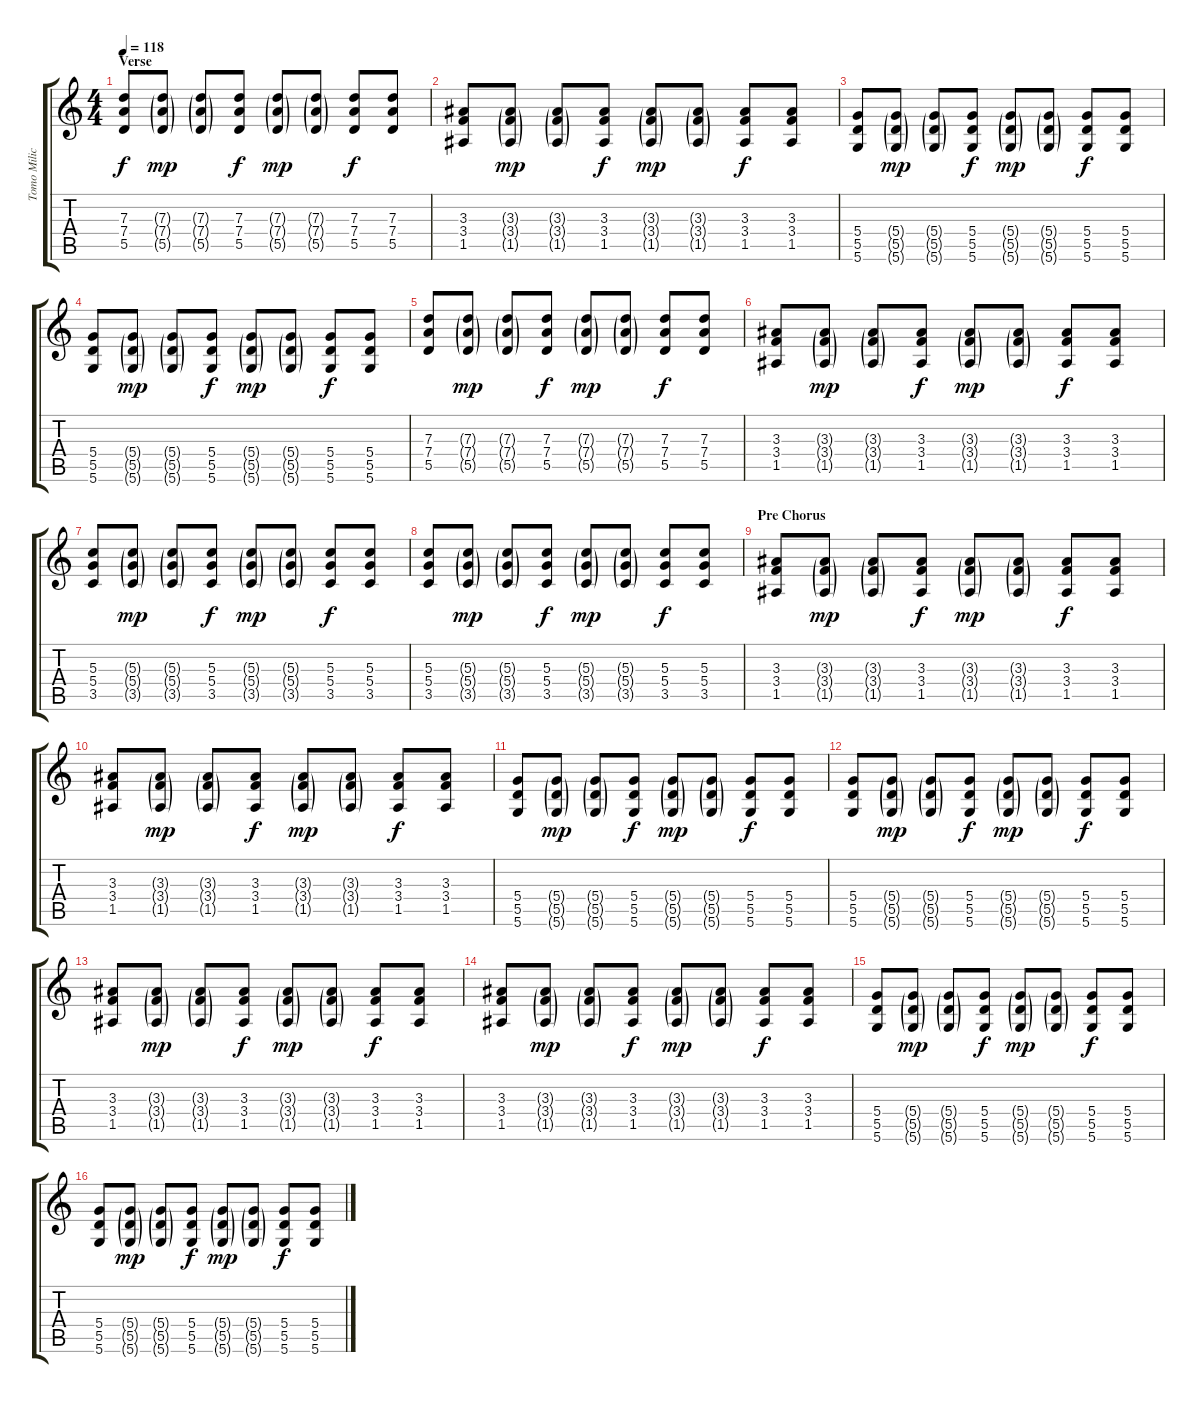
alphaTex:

\track ("Tomo Milicevic" "Tomo Milic") {instrument acousticguitarsteel}
\staff {score tabs}
\tuning (E4 B3 G3 D3 A2 D2) {hide}
\ts (4 4)
\section ("" "Verse")
\tempo 118
\clef g2
\ks c
(7.3 7.4 5.5).8{dy f volume 9} (7.3{g} 7.4{g} 5.5{g}).8{dy mp} (7.3{g} 7.4{g} 5.5{g}).8 (7.3 7.4 5.5).8{dy f} (7.3{g} 7.4{g} 5.5{g}).8{dy mp} (7.3{g} 7.4{g} 5.5{g}).8 (7.3 7.4 5.5).8{dy f} (7.3 7.4 5.5).8 |
(3.3 3.4 1.5).8 (3.3{g} 3.4{g} 1.5{g}).8{dy mp} (3.3{g} 3.4{g} 1.5{g}).8 (3.3 3.4 1.5).8{dy f} (3.3{g} 3.4{g} 1.5{g}).8{dy mp} (3.3{g} 3.4{g} 1.5{g}).8 (3.3 3.4 1.5).8{dy f} (3.3 3.4 1.5).8 |
(5.4 5.5 5.6).8 (5.4{g} 5.5{g} 5.6{g}).8{dy mp} (5.4{g} 5.5{g} 5.6{g}).8 (5.4 5.5 5.6).8{dy f} (5.4{g} 5.5{g} 5.6{g}).8{dy mp} (5.4{g} 5.5{g} 5.6{g}).8 (5.4 5.5 5.6).8{dy f} (5.4 5.5 5.6).8 |
(5.4 5.5 5.6).8 (5.4{g} 5.5{g} 5.6{g}).8{dy mp} (5.4{g} 5.5{g} 5.6{g}).8 (5.4 5.5 5.6).8{dy f} (5.4{g} 5.5{g} 5.6{g}).8{dy mp} (5.4{g} 5.5{g} 5.6{g}).8 (5.4 5.5 5.6).8{dy f} (5.4 5.5 5.6).8 |
(7.3 7.4 5.5).8 (7.3{g} 7.4{g} 5.5{g}).8{dy mp} (7.3{g} 7.4{g} 5.5{g}).8 (7.3 7.4 5.5).8{dy f} (7.3{g} 7.4{g} 5.5{g}).8{dy mp} (7.3{g} 7.4{g} 5.5{g}).8 (7.3 7.4 5.5).8{dy f} (7.3 7.4 5.5).8 |
(3.3 3.4 1.5).8 (3.3{g} 3.4{g} 1.5{g}).8{dy mp} (3.3{g} 3.4{g} 1.5{g}).8 (3.3 3.4 1.5).8{dy f} (3.3{g} 3.4{g} 1.5{g}).8{dy mp} (3.3{g} 3.4{g} 1.5{g}).8 (3.3 3.4 1.5).8{dy f} (3.3 3.4 1.5).8 |
(5.3 5.4 3.5).8 (5.3{g} 5.4{g} 3.5{g}).8{dy mp} (5.3{g} 5.4{g} 3.5{g}).8 (5.3 5.4 3.5).8{dy f} (5.3{g} 5.4{g} 3.5{g}).8{dy mp} (5.3{g} 5.4{g} 3.5{g}).8 (5.3 5.4 3.5).8{dy f} (5.3 5.4 3.5).8 |
(5.3 5.4 3.5).8 (5.3{g} 5.4{g} 3.5{g}).8{dy mp} (5.3{g} 5.4{g} 3.5{g}).8 (5.3 5.4 3.5).8{dy f} (5.3{g} 5.4{g} 3.5{g}).8{dy mp} (5.3{g} 5.4{g} 3.5{g}).8 (5.3 5.4 3.5).8{dy f} (5.3 5.4 3.5).8 |
\section ("" "Pre Chorus")
(3.3 3.4 1.5).8 (3.3{g} 3.4{g} 1.5{g}).8{dy mp} (3.3{g} 3.4{g} 1.5{g}).8 (3.3 3.4 1.5).8{dy f} (3.3{g} 3.4{g} 1.5{g}).8{dy mp} (3.3{g} 3.4{g} 1.5{g}).8 (3.3 3.4 1.5).8{dy f} (3.3 3.4 1.5).8 |
(3.3 3.4 1.5).8 (3.3{g} 3.4{g} 1.5{g}).8{dy mp} (3.3{g} 3.4{g} 1.5{g}).8 (3.3 3.4 1.5).8{dy f} (3.3{g} 3.4{g} 1.5{g}).8{dy mp} (3.3{g} 3.4{g} 1.5{g}).8 (3.3 3.4 1.5).8{dy f} (3.3 3.4 1.5).8 |
(5.4 5.5 5.6).8 (5.4{g} 5.5{g} 5.6{g}).8{dy mp} (5.4{g} 5.5{g} 5.6{g}).8 (5.4 5.5 5.6).8{dy f} (5.4{g} 5.5{g} 5.6{g}).8{dy mp} (5.4{g} 5.5{g} 5.6{g}).8 (5.4 5.5 5.6).8{dy f} (5.4 5.5 5.6).8 |
(5.4 5.5 5.6).8 (5.4{g} 5.5{g} 5.6{g}).8{dy mp} (5.4{g} 5.5{g} 5.6{g}).8 (5.4 5.5 5.6).8{dy f} (5.4{g} 5.5{g} 5.6{g}).8{dy mp} (5.4{g} 5.5{g} 5.6{g}).8 (5.4 5.5 5.6).8{dy f} (5.4 5.5 5.6).8 |
(3.3 3.4 1.5).8 (3.3{g} 3.4{g} 1.5{g}).8{dy mp} (3.3{g} 3.4{g} 1.5{g}).8 (3.3 3.4 1.5).8{dy f} (3.3{g} 3.4{g} 1.5{g}).8{dy mp} (3.3{g} 3.4{g} 1.5{g}).8 (3.3 3.4 1.5).8{dy f} (3.3 3.4 1.5).8 |
(3.3 3.4 1.5).8 (3.3{g} 3.4{g} 1.5{g}).8{dy mp} (3.3{g} 3.4{g} 1.5{g}).8 (3.3 3.4 1.5).8{dy f} (3.3{g} 3.4{g} 1.5{g}).8{dy mp} (3.3{g} 3.4{g} 1.5{g}).8 (3.3 3.4 1.5).8{dy f} (3.3 3.4 1.5).8 |
(5.4 5.5 5.6).8 (5.4{g} 5.5{g} 5.6{g}).8{dy mp} (5.4{g} 5.5{g} 5.6{g}).8 (5.4 5.5 5.6).8{dy f} (5.4{g} 5.5{g} 5.6{g}).8{dy mp} (5.4{g} 5.5{g} 5.6{g}).8 (5.4 5.5 5.6).8{dy f} (5.4 5.5 5.6).8 |
(5.4 5.5 5.6).8 (5.4{g} 5.5{g} 5.6{g}).8{dy mp} (5.4{g} 5.5{g} 5.6{g}).8 (5.4 5.5 5.6).8{dy f} (5.4{g} 5.5{g} 5.6{g}).8{dy mp} (5.4{g} 5.5{g} 5.6{g}).8 (5.4 5.5 5.6).8{dy f} (5.4 5.5 5.6).8
